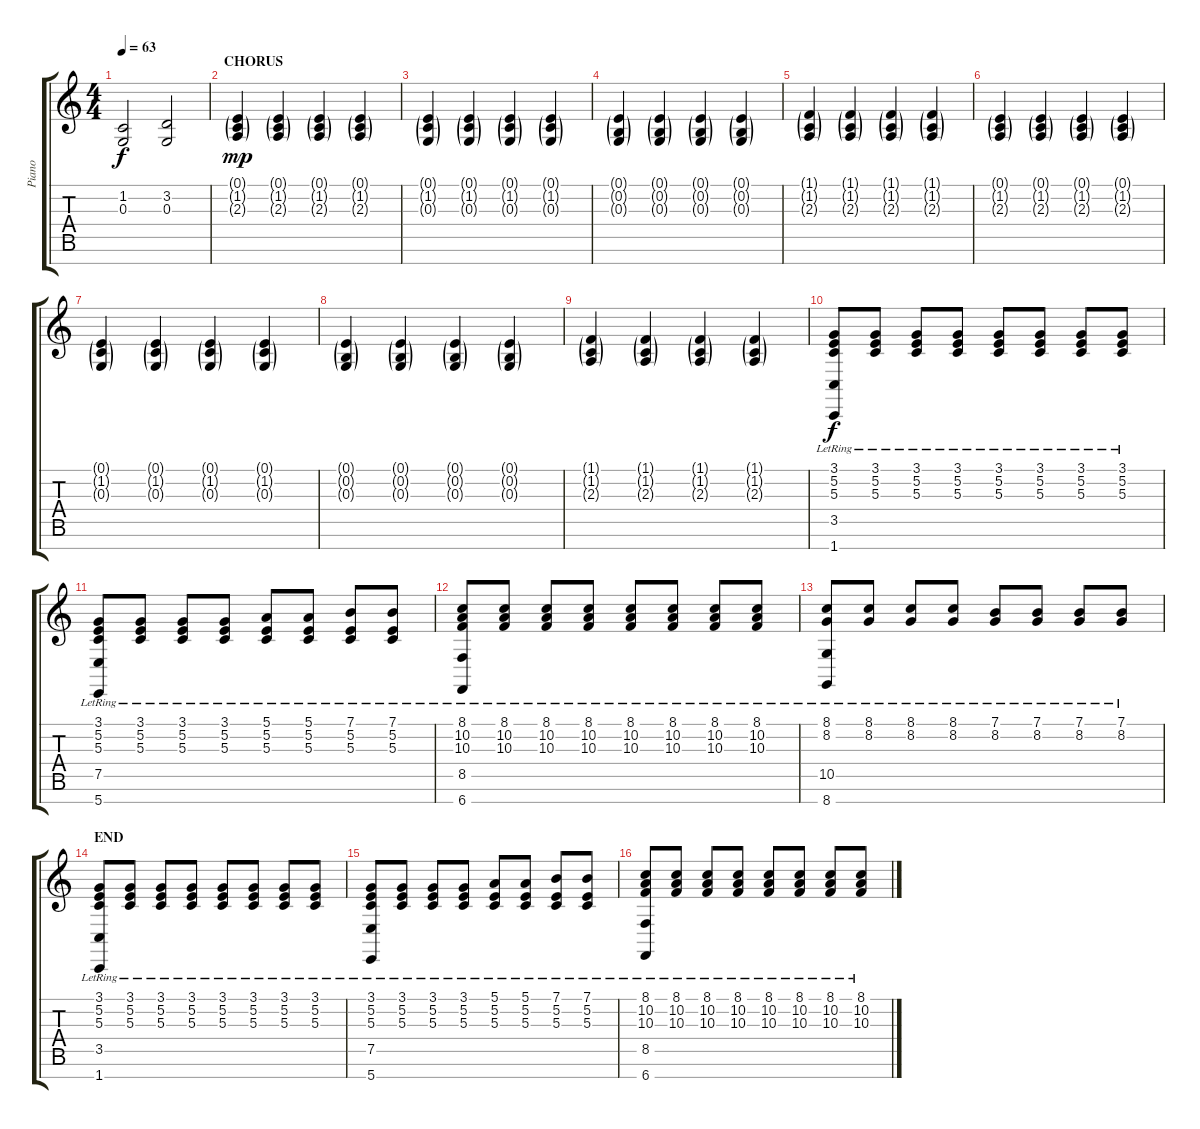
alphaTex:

\track ("Piano" "Piano") {instrument brightacousticpiano}
\staff {score tabs}
\tuning (E4 B3 G3 D3 A2 E2 B1) {hide}
\ts (4 4)
\tempo 63
\clef g2
\ks c
(1.2 0.3).2{dy f} (3.2 0.3).2 |
\section ("" "CHORUS")
(0.1{g} 1.2{g} 2.3{g}).4{dy mp} (0.1{g} 1.2{g} 2.3{g}).4 (0.1{g} 1.2{g} 2.3{g}).4 (0.1{g} 1.2{g} 2.3{g}).4 |
(0.1{g} 1.2{g} 0.3{g}).4 (0.1{g} 1.2{g} 0.3{g}).4 (0.1{g} 1.2{g} 0.3{g}).4 (0.1{g} 1.2{g} 0.3{g}).4 |
(0.1{g} 0.2{g} 0.3{g}).4 (0.1{g} 0.2{g} 0.3{g}).4 (0.1{g} 0.2{g} 0.3{g}).4 (0.1{g} 0.2{g} 0.3{g}).4 |
(1.1{g} 1.2{g} 2.3{g}).4 (1.1{g} 1.2{g} 2.3{g}).4 (1.1{g} 1.2{g} 2.3{g}).4 (1.1{g} 1.2{g} 2.3{g}).4 |
(0.1{g} 1.2{g} 2.3{g}).4 (0.1{g} 1.2{g} 2.3{g}).4 (0.1{g} 1.2{g} 2.3{g}).4 (0.1{g} 1.2{g} 2.3{g}).4 |
(0.1{g} 1.2{g} 0.3{g}).4 (0.1{g} 1.2{g} 0.3{g}).4 (0.1{g} 1.2{g} 0.3{g}).4 (0.1{g} 1.2{g} 0.3{g}).4 |
(0.1{g} 0.2{g} 0.3{g}).4 (0.1{g} 0.2{g} 0.3{g}).4 (0.1{g} 0.2{g} 0.3{g}).4 (0.1{g} 0.2{g} 0.3{g}).4 |
(1.1{g} 1.2{g} 2.3{g}).4 (1.1{g} 1.2{g} 2.3{g}).4 (1.1{g} 1.2{g} 2.3{g}).4 (1.1{g} 1.2{g} 2.3{g}).4 |
(3.1{lr} 5.2{lr} 5.3{lr} 3.5{lr} 1.7{lr}).8{dy f} (3.1{lr} 5.2{lr} 5.3{lr}).8 (3.1{lr} 5.2{lr} 5.3{lr}).8 (3.1{lr} 5.2{lr} 5.3{lr}).8 (3.1{lr} 5.2{lr} 5.3{lr}).8 (3.1{lr} 5.2{lr} 5.3{lr}).8 (3.1{lr} 5.2{lr} 5.3{lr}).8 (3.1{lr} 5.2{lr} 5.3{lr}).8 |
(3.1{lr} 5.2{lr} 5.3{lr} 7.5{lr} 5.7{lr}).8 (3.1{lr} 5.2{lr} 5.3{lr}).8 (3.1{lr} 5.2{lr} 5.3{lr}).8 (3.1{lr} 5.2{lr} 5.3{lr}).8 (5.1{lr} 5.2{lr} 5.3{lr}).8 (5.1{lr} 5.2{lr} 5.3{lr}).8 (7.1{lr} 5.2{lr} 5.3{lr}).8 (7.1{lr} 5.2{lr} 5.3{lr}).8 |
(8.1{lr} 10.2{lr} 10.3{lr} 8.5{lr} 6.7{lr}).8 (8.1{lr} 10.2{lr} 10.3{lr}).8 (8.1{lr} 10.2{lr} 10.3{lr}).8 (8.1{lr} 10.2{lr} 10.3{lr}).8 (8.1{lr} 10.2{lr} 10.3{lr}).8 (8.1{lr} 10.2{lr} 10.3{lr}).8 (8.1{lr} 10.2{lr} 10.3{lr}).8 (8.1{lr} 10.2{lr} 10.3{lr}).8 |
(8.1{lr} 8.2{lr} 10.5{lr} 8.7{lr}).8 (8.1{lr} 8.2{lr}).8 (8.1{lr} 8.2{lr}).8 (8.1{lr} 8.2{lr}).8 (7.1{lr} 8.2{lr}).8 (7.1{lr} 8.2{lr}).8 (7.1{lr} 8.2{lr}).8 (7.1{lr} 8.2{lr}).8 |
\section ("" "END")
(3.1{lr} 5.2{lr} 5.3{lr} 3.5{lr} 1.7{lr}).8 (3.1{lr} 5.2{lr} 5.3{lr}).8 (3.1{lr} 5.2{lr} 5.3{lr}).8 (3.1{lr} 5.2{lr} 5.3{lr}).8 (3.1{lr} 5.2{lr} 5.3{lr}).8 (3.1{lr} 5.2{lr} 5.3{lr}).8 (3.1{lr} 5.2{lr} 5.3{lr}).8 (3.1{lr} 5.2{lr} 5.3{lr}).8 |
(3.1{lr} 5.2{lr} 5.3{lr} 7.5{lr} 5.7{lr}).8 (3.1{lr} 5.2{lr} 5.3{lr}).8 (3.1{lr} 5.2{lr} 5.3{lr}).8 (3.1{lr} 5.2{lr} 5.3{lr}).8 (5.1{lr} 5.2{lr} 5.3{lr}).8 (5.1{lr} 5.2{lr} 5.3{lr}).8 (7.1{lr} 5.2{lr} 5.3{lr}).8 (7.1{lr} 5.2{lr} 5.3{lr}).8 |
(8.1{lr} 10.2{lr} 10.3{lr} 8.5{lr} 6.7{lr}).8 (8.1{lr} 10.2{lr} 10.3{lr}).8 (8.1{lr} 10.2{lr} 10.3{lr}).8 (8.1{lr} 10.2{lr} 10.3{lr}).8 (8.1{lr} 10.2{lr} 10.3{lr}).8 (8.1{lr} 10.2{lr} 10.3{lr}).8 (8.1{lr} 10.2{lr} 10.3{lr}).8 (8.1{lr} 10.2{lr} 10.3{lr}).8
